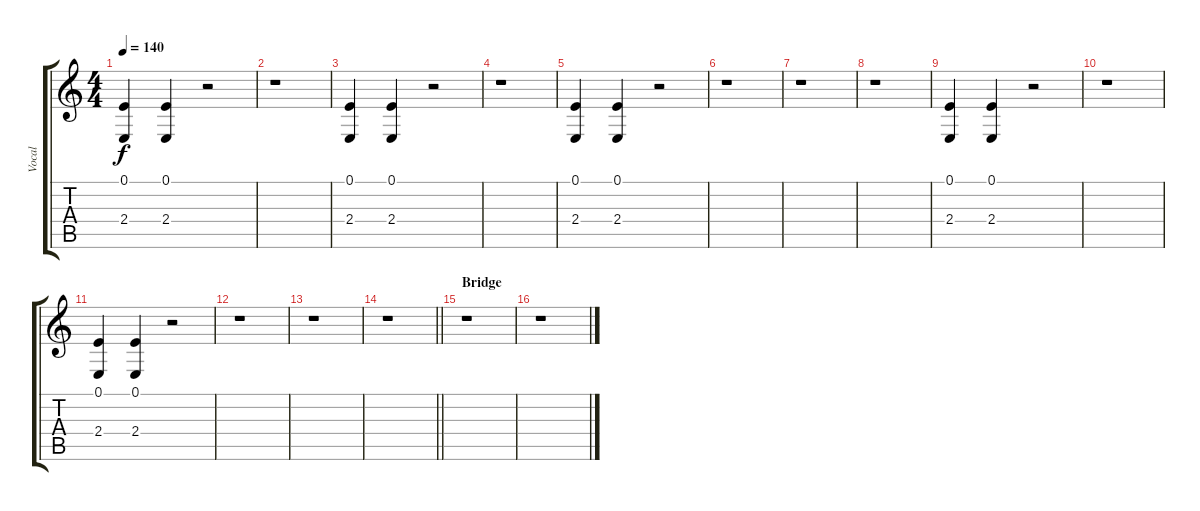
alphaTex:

\track ("Vocal" "Vocal") {instrument trumpet}
\staff {score tabs}
\tuning (E4 B3 G3 D3 A2 E2) {hide}
\ts (4 4)
\tempo 140
\clef g2
\ks c
(0.1 2.4).4{dy f} (0.1 2.4).4 r.2 |
r.1 |
(0.1 2.4).4 (0.1 2.4).4 r.2 |
r.1 |
(0.1 2.4).4 (0.1 2.4).4 r.2 |
r.1 |
r.1 |
r.1 |
(0.1 2.4).4 (0.1 2.4).4 r.2 |
r.1 |
(0.1 2.4).4 (0.1 2.4).4 r.2 |
r.1 |
r.1 |
\barLineRight lightlight
r.1 |
\section ("" "Bridge")
r.1 |
r.1
